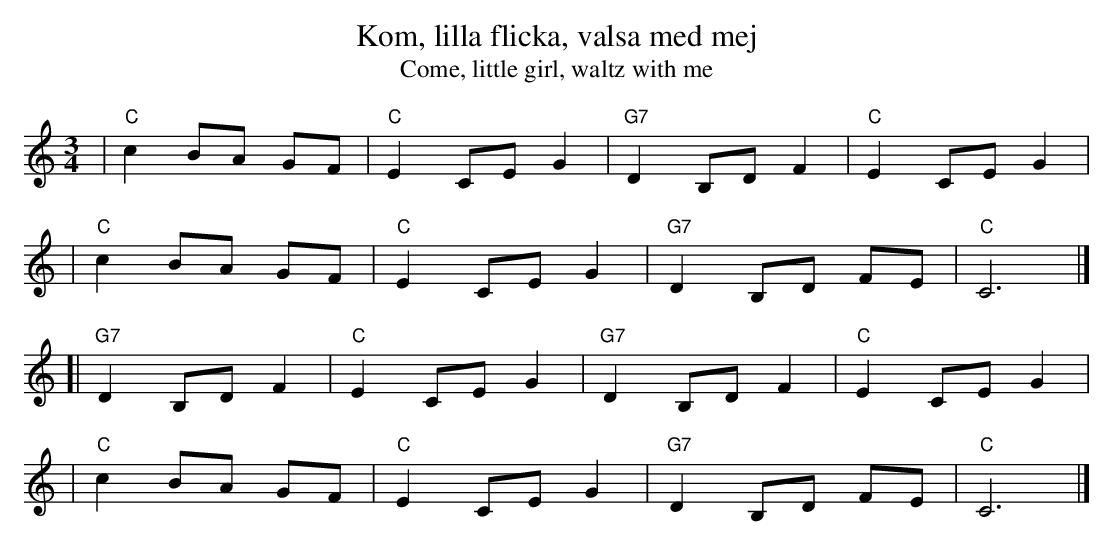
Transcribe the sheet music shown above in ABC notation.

X:1
T: Kom, lilla flicka, valsa med mej
T: Come, little girl, waltz with me
M: 3/4
L: 1/8
K: C
| "C"c2 BA GF | "C"E2 CE G2 | "G7"D2 B,D F2 | "C"E2 CE G2 |
| "C"c2 BA GF | "C"E2 CE G2 | "G7"D2 B,D FE | "C"C6 |]
[| "G7"D2 B,D F2 | "C"E2 CE G2 | "G7"D2 B,D F2 | "C"E2 CE G2 |
| "C"c2 BA GF | "C"E2 CE G2 | "G7"D2 B,D FE | "C"C6 |]
